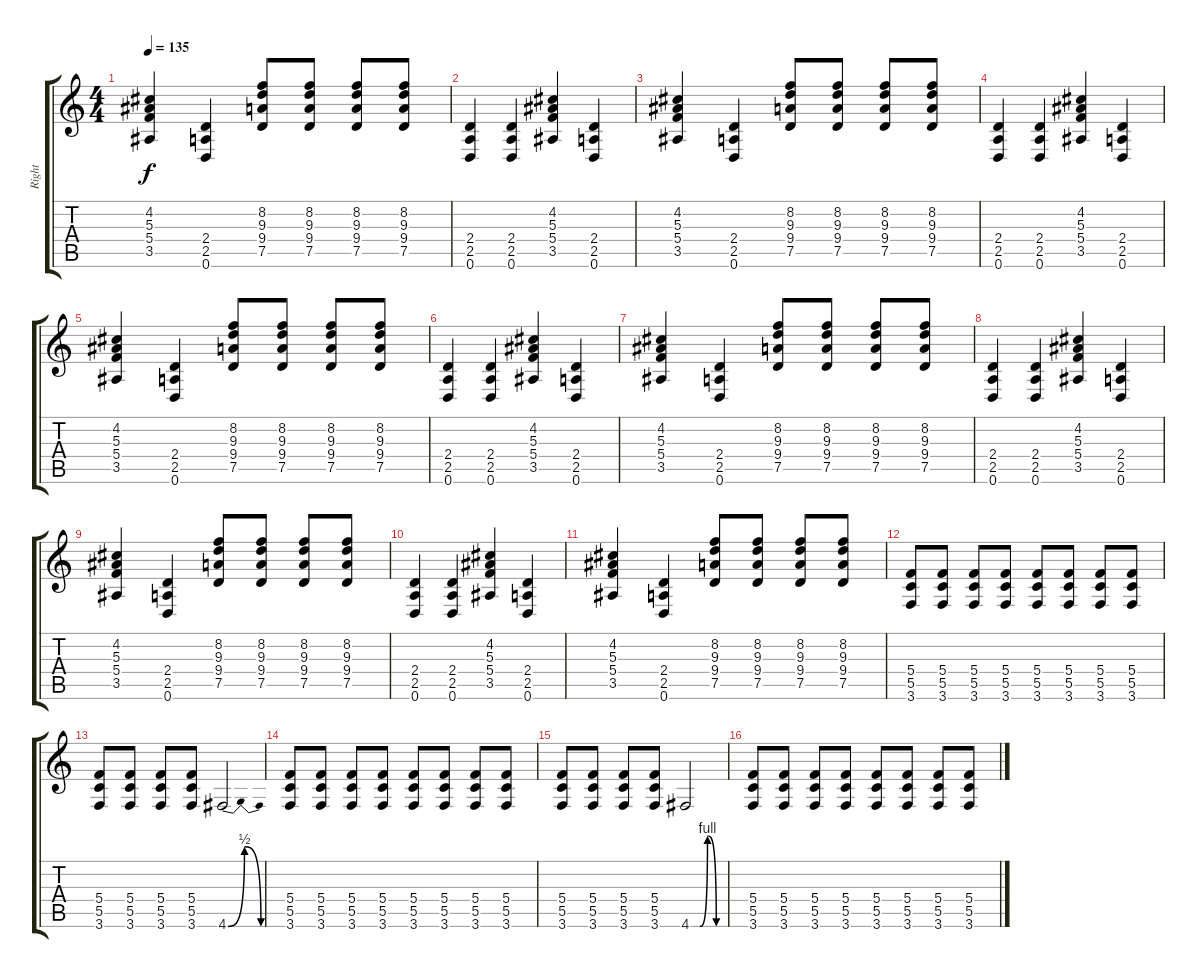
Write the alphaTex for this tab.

\track ("Right" "Right") {instrument overdrivenguitar}
\staff {score tabs}
\tuning (D4 A3 F3 C3 G2 D2) {hide}
\ts (4 4)
\tempo 135
\clef g2
\ks c
(4.2 5.3 5.4 3.5).4{dy f} (2.4 2.5 0.6).4 (8.2 9.3 9.4 7.5).8 (8.2 9.3 9.4 7.5).8 (8.2 9.3 9.4 7.5).8 (8.2 9.3 9.4 7.5).8 |
(2.4 2.5 0.6).4 (2.4 2.5 0.6).4 (4.2 5.3 5.4 3.5).4 (2.4 2.5 0.6).4 |
(4.2 5.3 5.4 3.5).4 (2.4 2.5 0.6).4 (8.2 9.3 9.4 7.5).8 (8.2 9.3 9.4 7.5).8 (8.2 9.3 9.4 7.5).8 (8.2 9.3 9.4 7.5).8 |
(2.4 2.5 0.6).4 (2.4 2.5 0.6).4 (4.2 5.3 5.4 3.5).4 (2.4 2.5 0.6).4 |
(4.2 5.3 5.4 3.5).4 (2.4 2.5 0.6).4 (8.2 9.3 9.4 7.5).8 (8.2 9.3 9.4 7.5).8 (8.2 9.3 9.4 7.5).8 (8.2 9.3 9.4 7.5).8 |
(2.4 2.5 0.6).4 (2.4 2.5 0.6).4 (4.2 5.3 5.4 3.5).4 (2.4 2.5 0.6).4 |
(4.2 5.3 5.4 3.5).4 (2.4 2.5 0.6).4 (8.2 9.3 9.4 7.5).8 (8.2 9.3 9.4 7.5).8 (8.2 9.3 9.4 7.5).8 (8.2 9.3 9.4 7.5).8 |
(2.4 2.5 0.6).4 (2.4 2.5 0.6).4 (4.2 5.3 5.4 3.5).4 (2.4 2.5 0.6).4 |
(4.2 5.3 5.4 3.5).4 (2.4 2.5 0.6).4 (8.2 9.3 9.4 7.5).8 (8.2 9.3 9.4 7.5).8 (8.2 9.3 9.4 7.5).8 (8.2 9.3 9.4 7.5).8 |
(2.4 2.5 0.6).4 (2.4 2.5 0.6).4 (4.2 5.3 5.4 3.5).4 (2.4 2.5 0.6).4 |
(4.2 5.3 5.4 3.5).4 (2.4 2.5 0.6).4 (8.2 9.3 9.4 7.5).8 (8.2 9.3 9.4 7.5).8 (8.2 9.3 9.4 7.5).8 (8.2 9.3 9.4 7.5).8 |
(5.4 5.5 3.6).8 (5.4 5.5 3.6).8 (5.4 5.5 3.6).8 (5.4 5.5 3.6).8 (5.4 5.5 3.6).8 (5.4 5.5 3.6).8 (5.4 5.5 3.6).8 (5.4 5.5 3.6).8 |
(5.4 5.5 3.6).8 (5.4 5.5 3.6).8 (5.4 5.5 3.6).8 (5.4 5.5 3.6).8 4.6{be (bendrelease 0 0 30 2 30 2 60 0)}.2 |
(5.4 5.5 3.6).8 (5.4 5.5 3.6).8 (5.4 5.5 3.6).8 (5.4 5.5 3.6).8 (5.4 5.5 3.6).8 (5.4 5.5 3.6).8 (5.4 5.5 3.6).8 (5.4 5.5 3.6).8 |
(5.4 5.5 3.6).8 (5.4 5.5 3.6).8 (5.4 5.5 3.6).8 (5.4 5.5 3.6).8 4.6{be (custom 0 0 16 0 30 4 46 0 60 0)}.2 |
(5.4 5.5 3.6).8 (5.4 5.5 3.6).8 (5.4 5.5 3.6).8 (5.4 5.5 3.6).8 (5.4 5.5 3.6).8 (5.4 5.5 3.6).8 (5.4 5.5 3.6).8 (5.4 5.5 3.6).8
